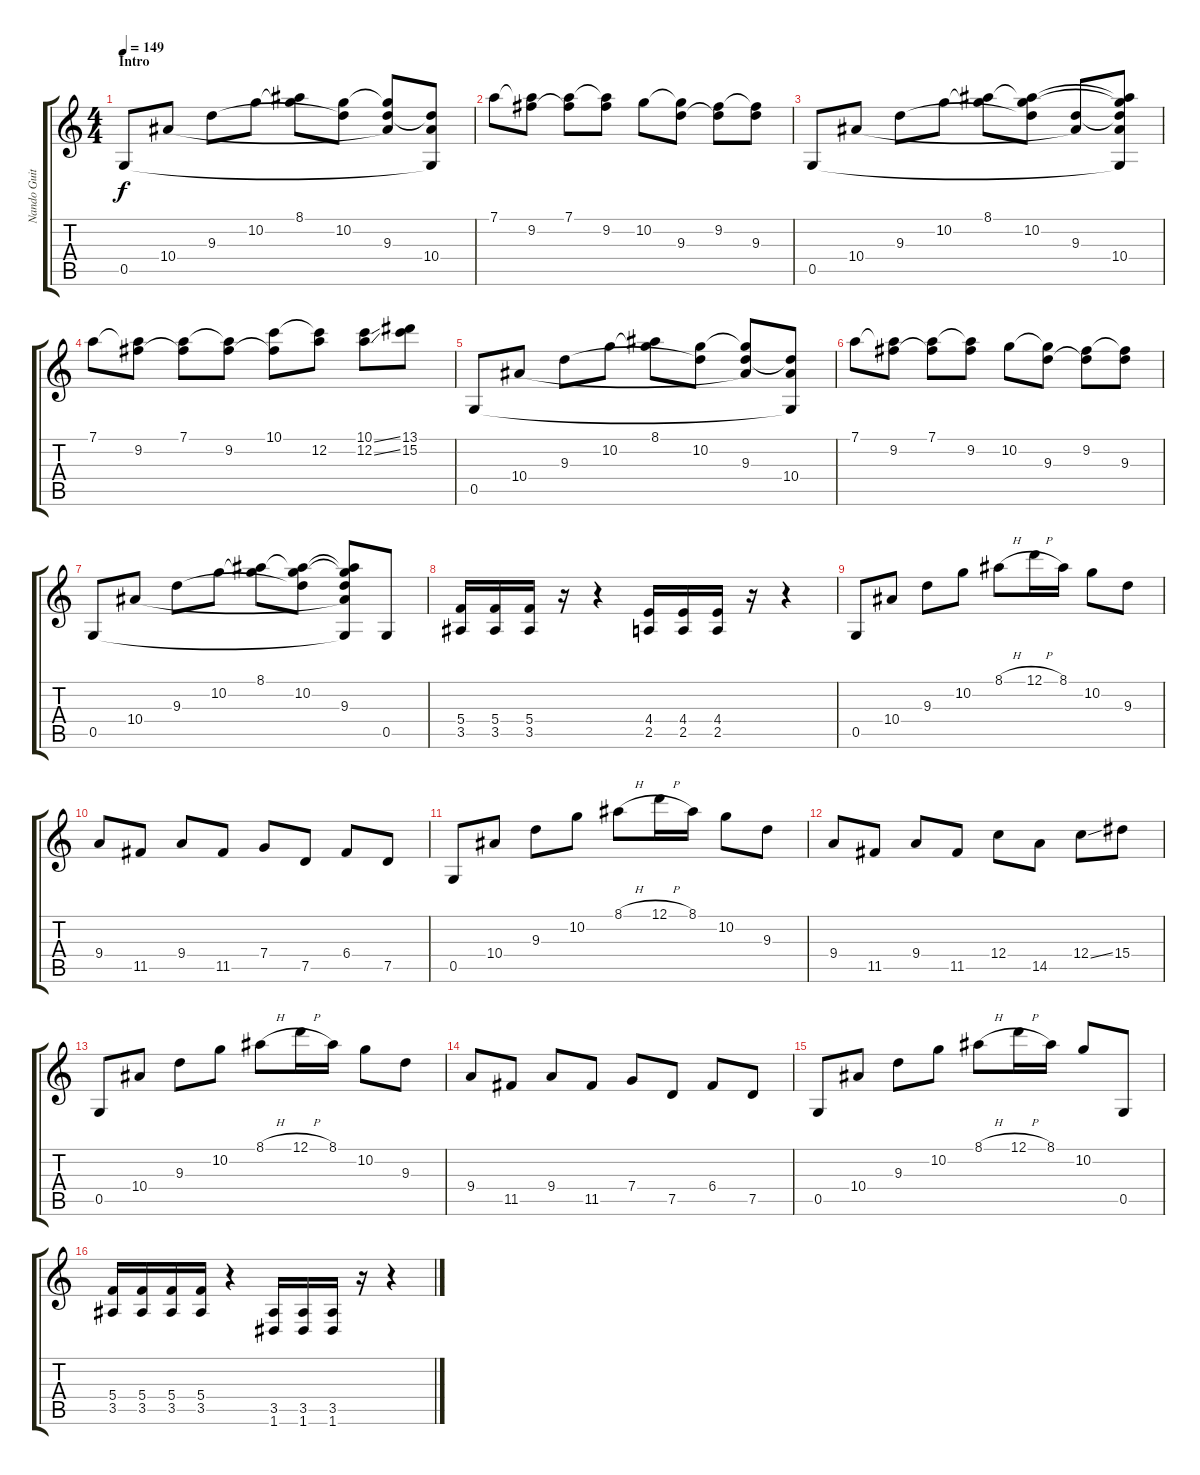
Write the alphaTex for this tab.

\track ("Nando Guitar 2" "Nando Guit") {instrument overdrivenguitar}
\staff {score tabs}
\tuning (D4 A3 F3 C3 G2 D2) {hide}
\ts (4 4)
\section ("" "Intro")
\tempo 149
\clef g2
\ks c
0.5.8{dy f instrument electricguitarclean} 10.4.8 9.3.8 10.2.8 (8.1 10.2{t}).8 (10.2 9.3{t}).8 (10.2{t} 9.3 10.4{t}).8 (9.3{t} 10.4 0.5{t}).8 |
7.1.8 (7.1{t} 9.2).8 (7.1 9.2{t}).8 (7.1{t} 9.2).8 10.2.8 (10.2{t} 9.3).8 (9.2 9.3{t}).8 (9.2{t} 9.3).8 |
0.5.8 10.4.8 9.3.8 10.2.8 (8.1 10.2{t}).8 (8.1{t} 10.2 9.3{t}).8 (9.3 10.4{t}).8 (8.1{t} 10.2{t} 9.3{t} 10.4 0.5{t}).8 |
7.1.8 (7.1{t} 9.2).8 (7.1 9.2{t}).8 (7.1{t} 9.2).8 (10.1 9.2{t}).8 (10.1{t} 12.2).8 (10.1{ss} 12.2{ss}).8 (13.1 15.2).8 |
0.5.8 10.4.8 9.3.8 10.2.8 (8.1 10.2{t}).8 (10.2 9.3{t}).8 (10.2{t} 9.3 10.4{t}).8 (9.3{t} 10.4 0.5{t}).8 |
7.1.8 (7.1{t} 9.2).8 (7.1 9.2{t}).8 (7.1{t} 9.2).8 10.2.8 (10.2{t} 9.3).8 (9.2 9.3{t}).8 (9.2{t} 9.3).8 |
0.5.8 10.4.8 9.3.8 10.2.8 (8.1 10.2{t}).8 (8.1{t} 10.2 9.3{t}).8 (8.1{t} 10.2{t} 9.3 10.4{t} 0.5{t}).8 0.5.8{instrument distortionguitar} |
(5.4 3.5).16 (5.4 3.5).16 (5.4 3.5).16 r.16 r.4 (4.4 2.5).16 (4.4 2.5).16 (4.4 2.5).16 r.16 r.4 |
0.5.8 10.4.8 9.3.8 10.2.8 8.1{h}.8 12.1{h}.16 8.1.16 10.2.8 9.3.8 |
9.4.8 11.5.8 9.4.8 11.5.8 7.4.8 7.5.8 6.4.8 7.5.8 |
0.5.8 10.4.8 9.3.8 10.2.8 8.1{h}.8 12.1{h}.16 8.1.16 10.2.8 9.3.8 |
9.4.8 11.5.8 9.4.8 11.5.8 12.4.8 14.5.8 12.4{ss}.8 15.4.8 |
0.5.8 10.4.8 9.3.8 10.2.8 8.1{h}.8 12.1{h}.16 8.1.16 10.2.8 9.3.8 |
9.4.8 11.5.8 9.4.8 11.5.8 7.4.8 7.5.8 6.4.8 7.5.8 |
0.5.8 10.4.8 9.3.8 10.2.8 8.1{h}.8 12.1{h}.16 8.1.16 10.2.8 0.5.8 |
(5.4 3.5).16 (5.4 3.5).16 (5.4 3.5).16 (5.4 3.5).16 r.4 (3.5 1.6).16 (3.5 1.6).16 (3.5 1.6).16 r.16 r.4
